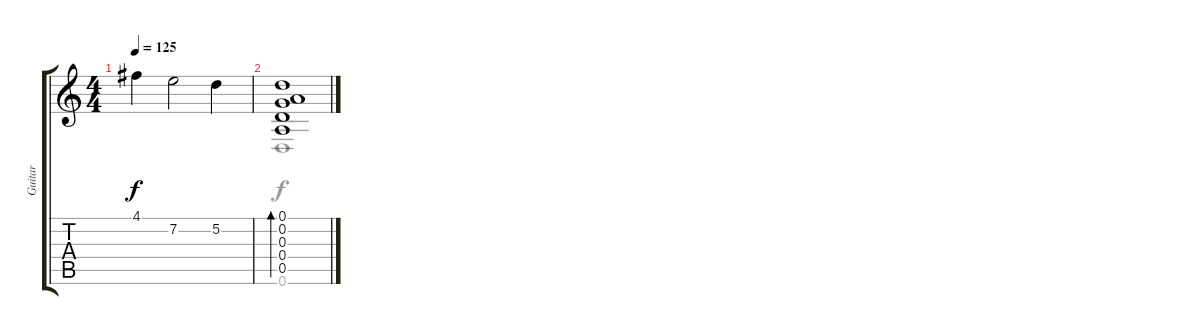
\track ("Guitar" "Guitar") {instrument acousticguitarsteel}
\staff {score tabs}
\tuning (D4 A3 G3 D3 A2 D2) {hide}
\voice
\ts (4 4)
\tempo 125
\clef g2
\ks c
4.1.4{dy f} 7.2.2 5.2.4 |
(0.1 0.2 0.3 0.4 0.5).1{bd 240} |
|
|
|
|
|
\voice
\clef g2
\ottava regular
\simile none
\ks c
|
0.6.1 |
|
|
|
|
|
